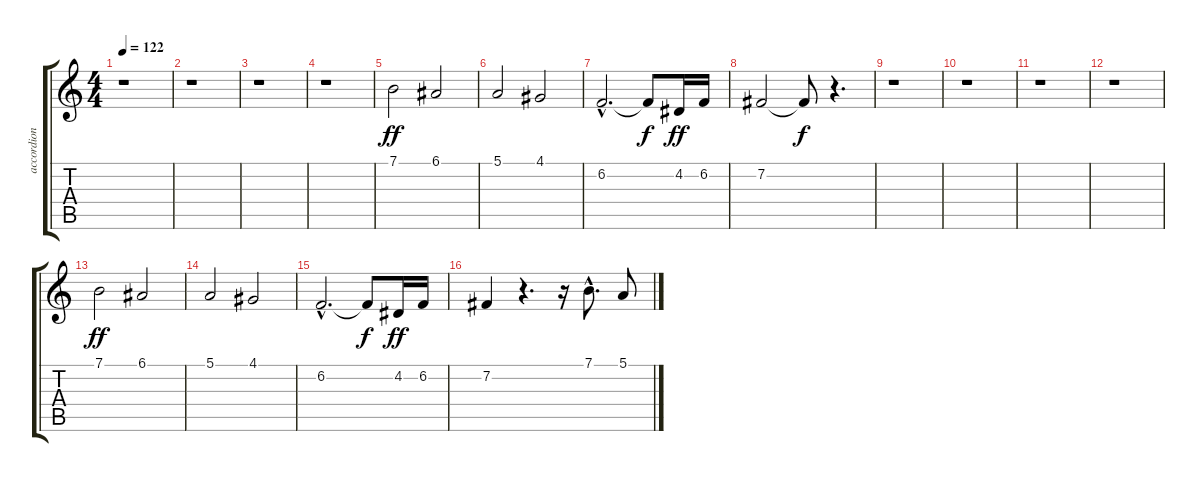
\track ("accordion" "accordion") {instrument accordion}
\staff {score tabs}
\tuning (E4 B3 G3 D3 A2 E2) {hide}
\ts (4 4)
\tempo 122
\clef g2
\ks c
r.1{dy ff} |
r.1 |
r.1 |
r.1 |
7.1.2 6.1.2 |
5.1.2 4.1.2 |
6.2{hac}.2{d} 6.2{t}.8{dy f} 4.2.16{dy ff} 6.2.16 |
7.2.2 7.2{t}.8{dy f} r.4{d} |
r.1 |
r.1 |
r.1 |
r.1 |
7.1.2{dy ff} 6.1.2 |
5.1.2 4.1.2 |
6.2{hac}.2{d} 6.2{t}.8{dy f} 4.2.16{dy ff} 6.2.16 |
7.2.4 r.4{d} r.16 7.1{hac}.8{d} 5.1.8
